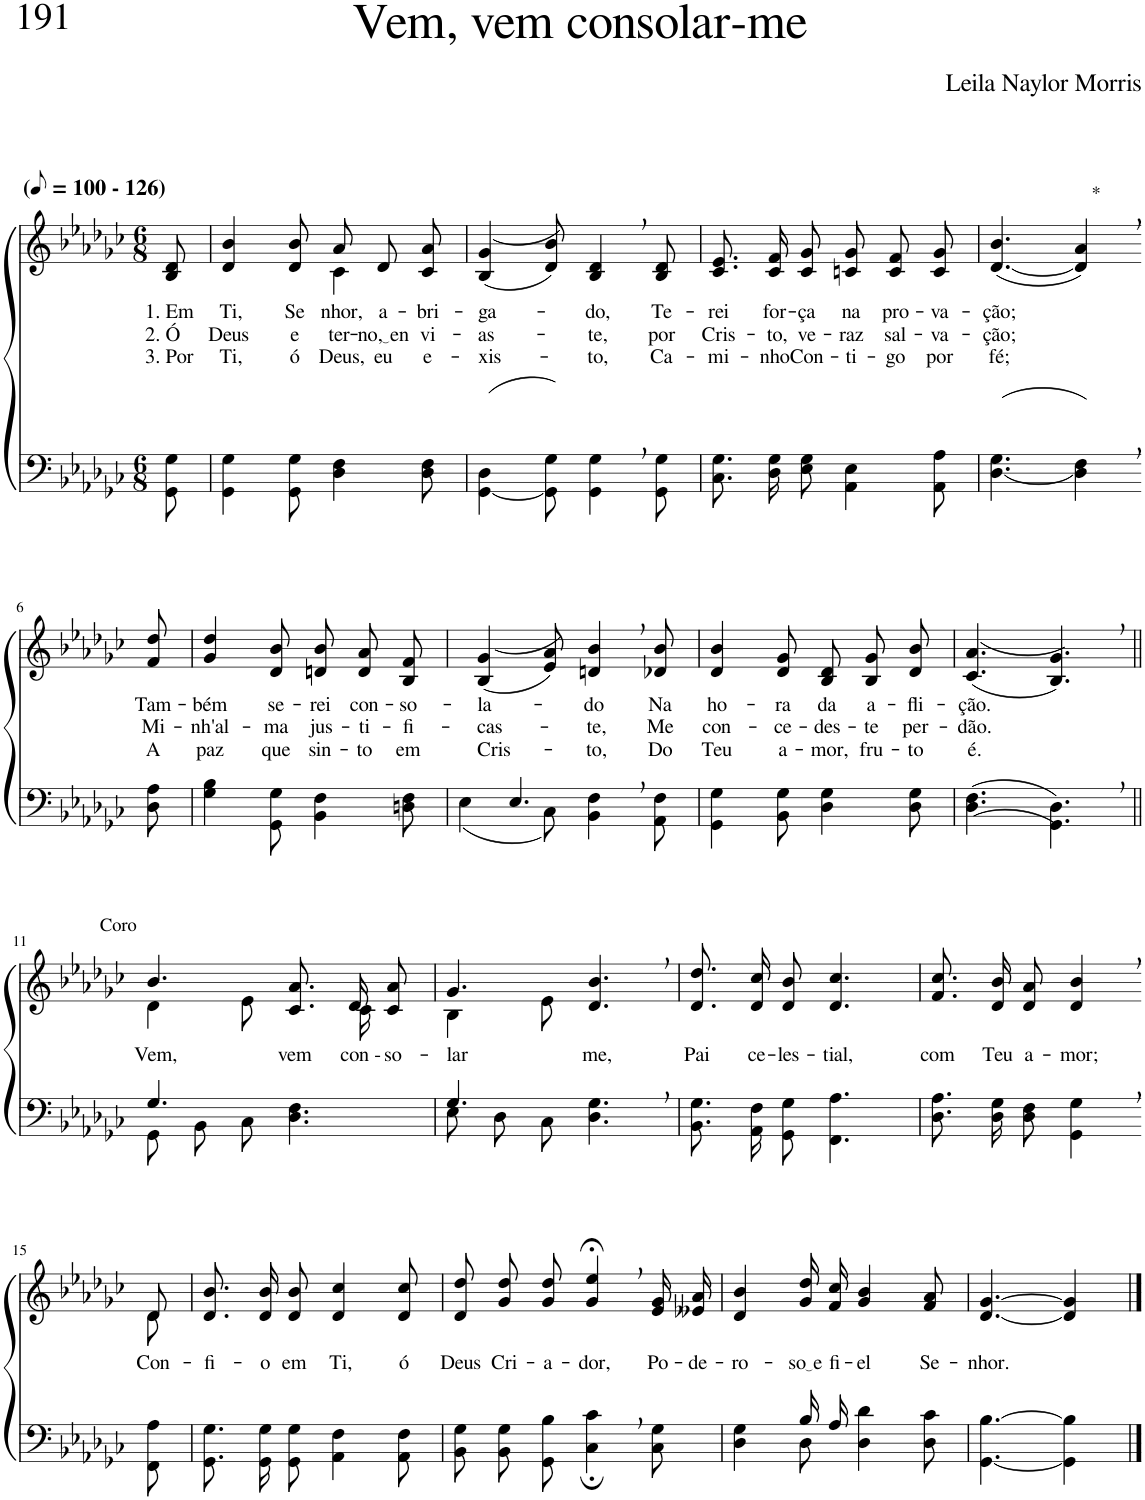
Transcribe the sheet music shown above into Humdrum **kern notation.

**kern	**kern	**text	**text	**text
*part2	*part1	*part1	*part1	*part1
*staff2	*staff1	*staff1	*staff1	*staff1
*I"Parte III e IV	*I"Parte I e II	*	*	*
*clefF4	*clefG2	*	*	*
*Trd-1c-2	*Trd-1c-2	*	*	*
*k[b-e-a-d-g-c-]	*k[b-e-a-d-g-c-]	*	*	*
*M6/8	*M6/8	*	*	*
*MM50	*MM50	*	*	*
=1	=1	=1	=1	=1
!	!LO:TX:a:B:t=(	!	!	!
!	!LO:TX:a:B:t=- 126)	!	!	!
!	!	!LO:LY:b	!LO:LY:b	!LO:LY:b
8GG-\ 8G-\	8B-/ 8d-/	1. Em	2. Ó	3. Por
=2	=2	=2	=2	=2
!	!	!LO:LY:b	!LO:LY:b	!LO:LY:b
*	*^	*	*	*
4GG-\ 4G-\	4d-/ 4b-/	4.ryy	Ti,	Deus	Ti,
!	!	!	!LO:LY:b	!LO:LY:b	!LO:LY:b
8GG-\ 8G-\	8d-/ 8b-/	.	Se-	e-	ó
!	!	!	!LO:LY:b	!LO:LY:b	!LO:LY:b
4D-\ 4F\	8a-/L	4c-\	-nhor,	-ter-	Deus,
!	!	!	!LO:LY:b	!LO:LY:b	!LO:LY:b
.	8d-/	.	a-	no, en	eu
!	!	!	!LO:LY:b	!LO:LY:b	!LO:LY:b
8D-\ 8F\	8c-/ 8a-/J	8ryy	-bri-	vi-	e-
=3	=3	=3	=3	=3	=3
!	!	!	!LO:LY:b	!LO:LY:b	!LO:LY:b
*	*v	*v	*	*	*
([4GG-\ 4D-\	((4B-/ 4g-/	-ga-	-as-	-xis-
8GG-\] 8G-\)	8d-/ 8b-/))	.	.	.
!	!	!LO:LY:b	!LO:LY:b	!LO:LY:b
4GG-\, 4G-\,	4B-/, 4d-/,	-do,	-te,	-to,
!	!	!LO:LY:b	!LO:LY:b	!LO:LY:b
8GG-\ 8G-\	8B-/ 8d-/	Te-	por	Ca-
=4	=4	=4	=4	=4
!	!	!LO:LY:b	!LO:LY:b	!LO:LY:b
8.C-\ 8.G-\L	8.c-/ 8.e-/L	-rei	Cris-	-mi-
!	!	!LO:LY:b	!LO:LY:b	!LO:LY:b
16D-\ 16G-\K	16c-/ 16f/K	for-	-to,	-nho
!	!	!LO:LY:b	!LO:LY:b	!LO:LY:b
8E-\ 8G-\J	8c-/ 8g-/J	-ça	ve-	Con-
!	!	!LO:LY:b	!LO:LY:b	!LO:LY:b
4AA-\ 4E-\	8cn/ 8g-/L	na	-raz	-ti-
!	!	!LO:LY:b	!LO:LY:b	!LO:LY:b
.	8c/ 8f/	pro-	sal-	-go
!	!	!LO:LY:b	!LO:LY:b	!LO:LY:b
8AA-\ 8A-\	8c/ 8g-/J	-va-	-va-	por
=5	=5	=5	=5	=5
!	!	!LO:LY:b	!LO:LY:b	!LO:LY:b
([4.D-\ 4.G-\	([4.d-/ 4.b-/	-ção;	-ção;	fé;
!	!LO:TX:a:t=*	!	!	!
4D-\], 4F\,)	4d-/], 4a-/,)	.	.	.
!!LO:LB:g=z
=6-	=6-	=6-	=6-	=6-
!	!	!LO:LY:b	!LO:LY:b	!LO:LY:b
8D-\ 8A-\	8f/ 8dd-/	Tam-	Mi-	A
=7	=7	=7	=7	=7
!	!	!LO:LY:b	!LO:LY:b	!LO:LY:b
4G-\ 4B-\	4g-/ 4dd-/	-bém	-nh'al-	paz
!	!	!LO:LY:b	!LO:LY:b	!LO:LY:b
8GG-\ 8G-\	8d-/ 8b-/	se-	-ma	que
!	!	!LO:LY:b	!LO:LY:b	!LO:LY:b
4BB-\ 4F\	8dn/ 8b-/L	-rei	jus-	sin-
!	!	!LO:LY:b	!LO:LY:b	!LO:LY:b
.	8d/ 8a-/	con-	-ti-	-to
!	!	!LO:LY:b	!LO:LY:b	!LO:LY:b
8Dn\ 8F\	8B-/ 8f/J	-so-	-fi-	em
=8	=8	=8	=8	=8
*^	*	*	*	*
!	!	!	!LO:LY:b	!LO:LY:b	!LO:LY:b
4.E-/	(4E-\	((4B-/ 4g-/	-la-	-cas-	Cris-
.	8C-\)	8e-/ 8a-/))	.	.	.
!	!	!	!LO:LY:b	!LO:LY:b	!LO:LY:b
4ryy	4BB-\ 4F\	4dn/, 4b-/,	-do	-te,	-to,
!	!	!	!LO:LY:b	!LO:LY:b	!LO:LY:b
8ryy	8AA-\ 8F\	8d-X/ 8b-/	Na	Me	Do
=9	=9	=9	=9	=9	=9
!	!	!	!LO:LY:b	!LO:LY:b	!LO:LY:b
*v	*v	*	*	*	*
4GG-\ 4G-\	4d-/ 4b-/	ho-	con-	Teu
!	!	!LO:LY:b	!LO:LY:b	!LO:LY:b
8BB-\ 8G-\	8d-/ 8g-/	-ra	-ce-	a-
!	!	!LO:LY:b	!LO:LY:b	!LO:LY:b
4D-\ 4G-\	8B-/ 8d-/L	da	-des-	-mor,
!	!	!LO:LY:b	!LO:LY:b	!LO:LY:b
.	8B-/ 8g-/	a-	-te	fru-
!	!	!LO:LY:b	!LO:LY:b	!LO:LY:b
8D-\ 8G-\	8d-/ 8b-/J	-fli-	per-	-to
=10	=10	=10	=10	=10
!	!	!LO:LY:b	!LO:LY:b	!LO:LY:b
((4.D-\ 4.F\	((4.c-/ 4.a-/	-ção.	-dão.	é.
4.GG-\, 4.D-\,))	4.B-/, 4.g-/,))	.	.	.
!!LO:LB:g=z
=11||	=11||	=11||	=11||	=11||
*^	*^	*	*	*
!	!	!LO:TX:a:t=Coro	!	!	!	!
!	!	!	!	!LO:LY:b	!	!
4.G-/	8GG-\L	4.b-/	4d-\	Vem,	.	.
.	8BB-\	.	.	.	.	.
.	8C-\J	.	8e-\	.	.	.
!	!	!	!	!LO:LY:b	!	!
4.ryy	4.D-\ 4.F\	8.c-/ 8.a-/L	8.ryy	vem	.	.
!	!	!	!	!LO:LY:b	!	!
.	.	16d-/Jk	16c-/KL	con --	.	.
!	!	!	!	!LO:LY:b	!	!
.	.	8ryy	8c-/ 8a-/J	so-	.	.
=12	=12	=12	=12	=12	=12	=12
!	!	!	!	!LO:LY:b	!	!
4.G-/	8E-\L	4.g-/	4B-\	-lar-	.	.
.	8D-\	.	.	.	.	.
.	8C-\J	.	8e-\	.	.	.
!	!	!	!	!LO:LY:b	!	!
4.ryy	4.D-\ 4.G-\	4.d-/, 4.b-/,	4.ryy	-me,	.	.
=13	=13	=13	=13	=13	=13	=13
!	!	!	!	!LO:LY:b	!	!
*v	*v	*	*	*	*	*
*	*v	*v	*	*	*
8.BB-\ 8.G-\L	8.d-/ 8.dd-/L	Pai	.	.
!	!	!LO:LY:b	!	!
16AA-\ 16F\K	16d-/ 16cc-/K	ce-	.	.
!	!	!LO:LY:b	!	!
8GG-\ 8G-\J	8d-/ 8b-/J	-les-	.	.
!	!	!LO:LY:b	!	!
4.FF\ 4.A-\	4.d-/ 4.cc-/	-tial,	.	.
=14	=14	=14	=14	=14
!	!	!LO:LY:b	!	!
8.D-\ 8.A-\L	8.f/ 8.cc-/L	com	.	.
!	!	!LO:LY:b	!	!
16D-\ 16G-\K	16d-/ 16b-/K	Teu	.	.
!	!	!LO:LY:b	!	!
8D-\ 8F\J	8d-/ 8a-/J	a-	.	.
!	!	!LO:LY:b	!	!
4GG-\, 4G-\,	4d-/, 4b-/,	-mor;	.	.
!!LO:LB:g=z
=15-	=15-	=15-	=15-	=15-
*	*^	*	*	*
!	!	!	!LO:LY:b	!	!
8FF\ 8A-\	8d-/	8d-\	Con-	.	.
=16	=16	=16	=16	=16	=16
!	!	!	!LO:LY:b	!	!
*	*v	*v	*	*	*
8.GG-/ 8.G-/L	8.d-/ 8.b-/L	-fi-	.	.
!	!	!LO:LY:b	!	!
16GG-/ 16G-/K	16d-/ 16b-/K	-o	.	.
!	!	!LO:LY:b	!	!
8GG-/ 8G-/J	8d-/ 8b-/J	em	.	.
!	!	!LO:LY:b	!	!
4AA-\ 4F\	4d-/ 4cc-/	Ti,	.	.
!	!	!LO:LY:b	!	!
8AA-\ 8F\	8d-/ 8cc-/	ó	.	.
=17	=17	=17	=17	=17
!	!	!LO:LY:b	!	!
8BB-\ 8G-\L	8d-/ 8dd-/L	Deus	.	.
!	!	!LO:LY:b	!	!
8BB-\ 8G-\	8g-/ 8dd-/	Cri-	.	.
!	!	!LO:LY:b	!	!
8GG-\ 8B-\J	8g-/ 8dd-/J	-a-	.	.
!	!	!LO:LY:b	!	!
4C-\;, 4c-\;,	4g-/;<, 4ee-/;<,	-dor,	.	.
!	!	!LO:LY:b	!	!
8C-\ 8G-\	16e-/ 16g-/LL	Po-	.	.
!	!	!LO:LY:b	!	!
.	16e--X/ 16a-/JJ	-de-	.	.
=18	=18	=18	=18	=18
*^	*	*	*	*
!	!	!	!LO:LY:b	!	!
4ryy	4D-\ 4G-\	4d-/ 4b-/	-ro-	.	.
!	!	!	!LO:LY:b	!	!
16B-/LL	8D-\	16g-/ 16dd-/LL	so e	.	.
!	!	!	!LO:LY:b	!	!
16A-/JJ	.	16f/ 16cc-/JJ	fi-	.	.
!	!	!	!LO:LY:b	!	!
4ryy	4D-\ 4d-\	4g-/ 4b-/	-el	.	.
!	!	!	!LO:LY:b	!	!
8ryy	8D-\ 8c-\	8f/ 8a-/	Se-	.	.
=19	=19	=19	=19	=19	=19
!	!	!	!LO:LY:b	!	!
*v	*v	*	*	*	*
[4.GG-\ [4.B-\	[4.d-/ [4.g-/	-nhor.	.	.
4GG-\] 4B-\]	4d-/] 4g-/]	.	.	.
==	==	==	==	==
*-	*-	*-	*-	*-
